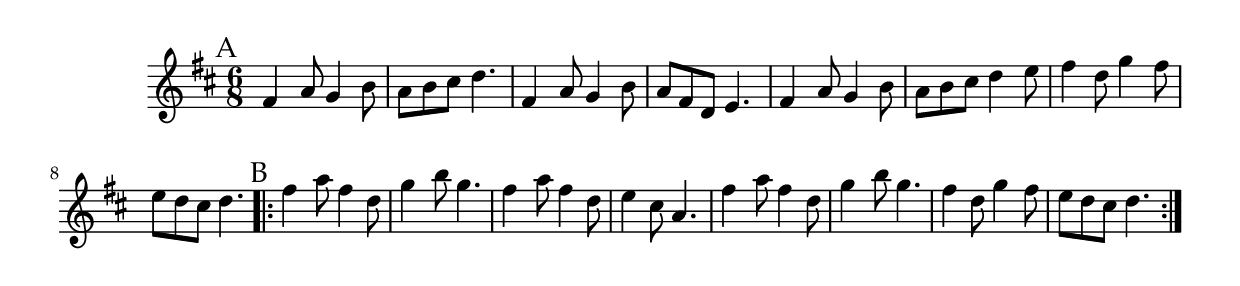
\include "includes/header.ly"
\score {
\context Voice = voiceone {
\include "includes/staffheader.ly"
\time 6/8 \key d \major
\mark A
fis'4 a'8 g'4 b'8 | a'8 b'8 cis''8 d''4. |
fis'4 a'8 g'4 b'8 | a'8 fis'8 d'8 e'4. |
fis'4 a'8 g'4 b'8 | a'8 b'8 cis''8 d''4 e''8 |
fis''4 d''8 g''4 fis''8 | e''8 d''8 cis''8 d''4.
\mark B
\repeat volta 2 {
fis''4 a''8 fis''4 d''8 | g''4 b''8 g''4. |
fis''4 a''8 fis''4 d''8 | e''4 cis''8 a'4. |
fis''4 a''8 fis''4 d''8 | g''4 b''8 g''4. |
fis''4 d''8 g''4 fis''8 | e''8 d''8 cis''8 d''4. | \pageBreak
}
}
} % score
